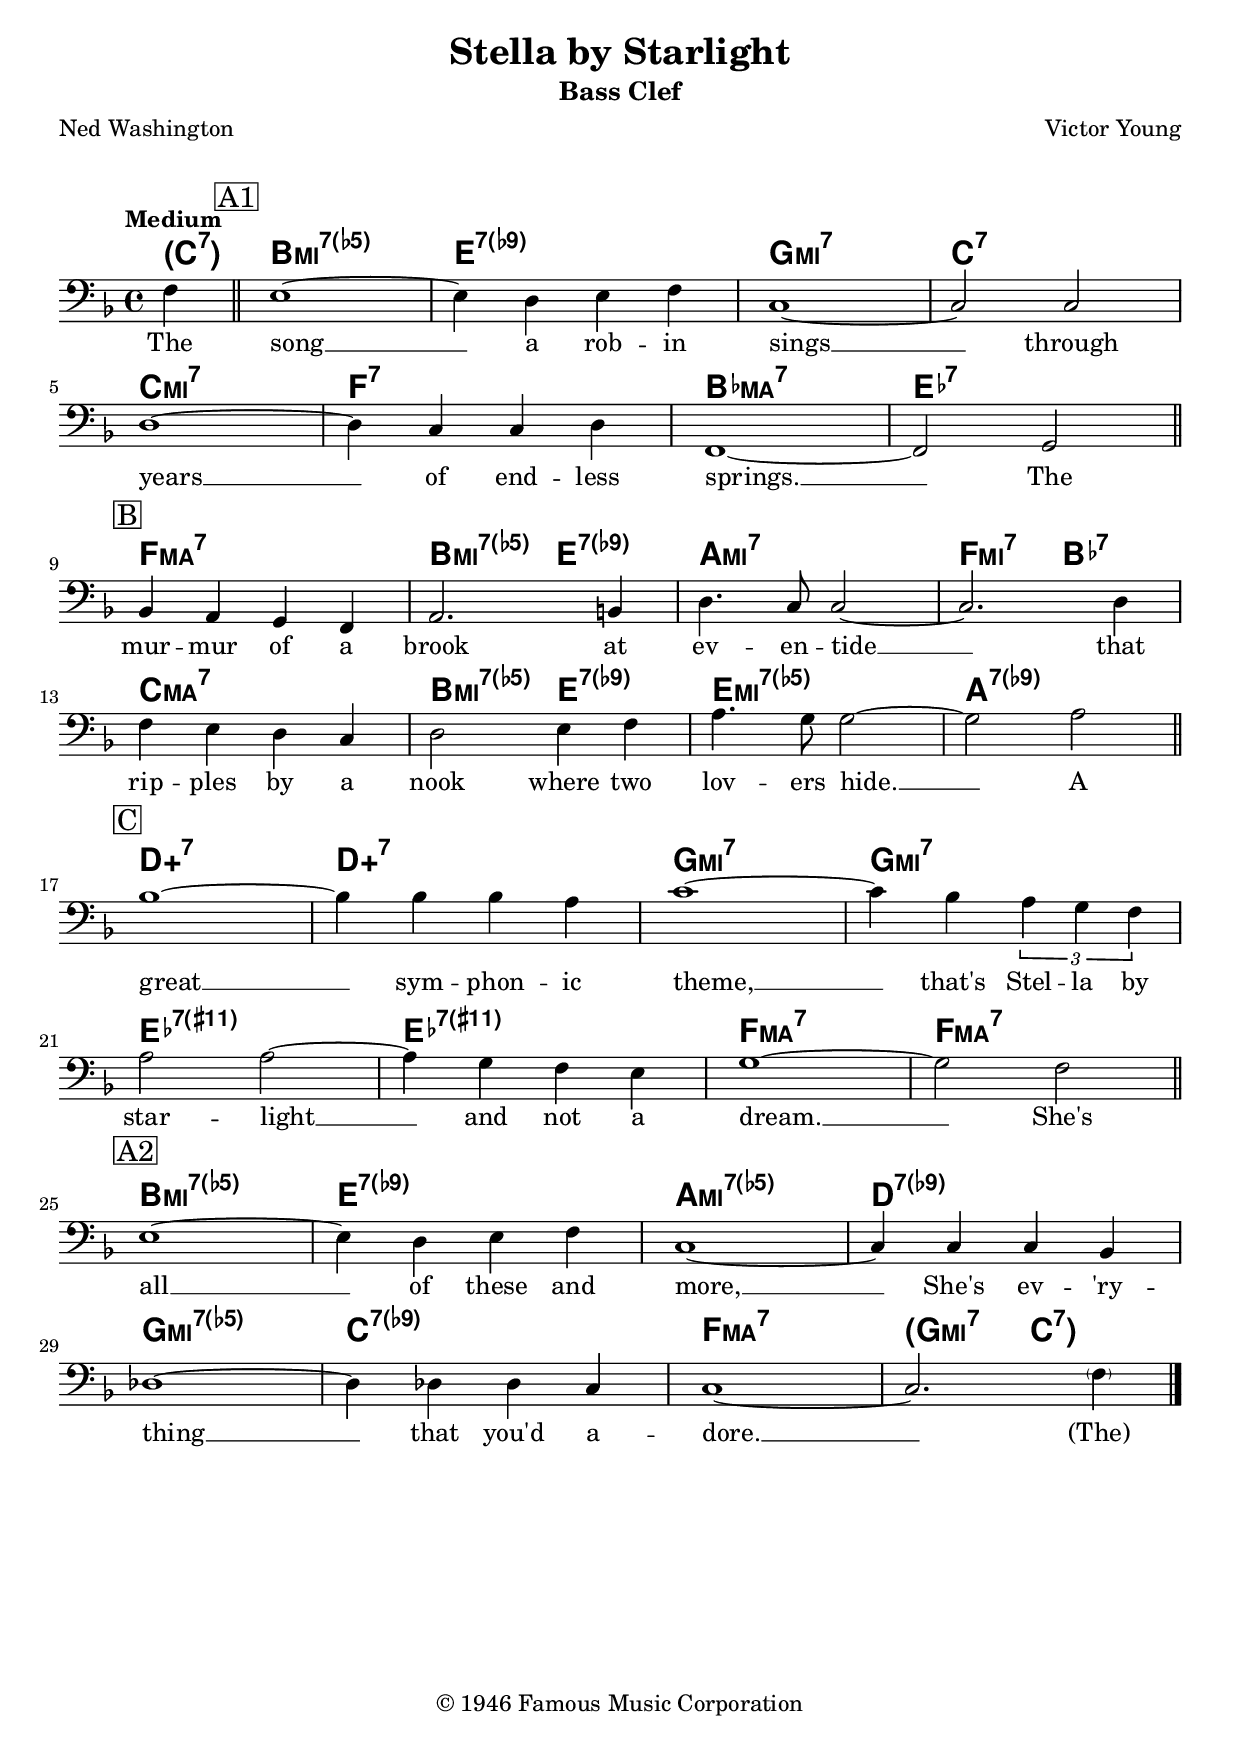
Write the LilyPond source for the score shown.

\version "2.24.0"

\include "english.ly"

instrument = "Bass Clef"
whatKey = f,
whatClef = "bass"

maleSinger = ##f

%% -*- Mode: LilyPond -*-

\include "lead-sheets.ily"

\header {
  title = "Stella by Starlight"
  subtitle = \instrument
  poet = "Ned Washington"
  composer = "Victor Young"
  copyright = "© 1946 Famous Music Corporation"
}

refrainLyrics =
#(if maleSinger
  #{ 
  \lyricmode {
  The song __ a rob -- in sings __ 
  through years __ of end -- less springs. __
  The mur -- mur of a brook at ev -- en -- tide __
  that rip -- ples by a nook where two lov -- ers hide. __
  A great __ sym -- phon -- ic theme, __
  that's Stel -- la by star -- light __ and not a dream. __
  My heart __ and I a -- gree __ 
  she's ev -- 'ry -- thing on earth to me. __
  (The)
}
  #} #{
  \lyricmode {
  The song __ a rob -- in sings __ 
  through years __ of end -- less springs. __
  The mur -- mur of a brook at ev -- en -- tide __
  that rip -- ples by a nook where two lov -- ers hide. __
  A great __ sym -- phon -- ic theme, __
  that's Stel -- la by star -- light __ and not a dream. __
  She's all __ of these and more, __
  She's ev -- 'ry -- thing __ that you'd a -- dore. __
  (The)
}
  #}
  )
refrainChords = \chordmode {
  \chordInsideParens{ f4:7 }

  e1:m7.5- a1:7.9- c1:m7 f1:7
  f1:m7 bf1:7 ef1:maj7 af1:7

  bf1:maj7 e2:m7.5- a2:7.9- d1:m7 bf2:m7 ef2:7
  f1:maj7 e2:m7.5- a2:7.9- a1:m7.5- d1:7.9-

  g1:7.5+ g1:7.5+ c1:m7 c1:m7
  af1:7.11+ af1:7.11+ bf1:maj7 bf1:maj7

  e1:m7.5- a1:7.9- d1:m7.5- g1:7.9-
  c1:m7.5- f1:7.9- bf1:maj7

  \chordOpenParen{ c2:m7 }
  \chordCloseParen{ f2:7 }
}

refrainKey = bf

refrainMelody = \relative f' {
  \time 4/4
  \key \refrainKey \major
  \clef \whatClef
  \tempo "Medium"

  \partial 4 bf4 |
  \bar "||"

  \mark \markup{ \box "A1" }
  
  a1~ | a4 g4 a4 bf4 | f1~ | f2 f2 |
  \break
  g1~ | g4 f4 f4 g4 | bf,1~ | bf2 c2 |
  
  \bar "||"
  \break

  \mark \markup{ \box "B" }
  
  ef4 d4 c4 bf4 | d2. e4 | g4. f8 f2~ | f2. g4 |
  \break
  bf4 a4 g4 f4 | g2 a4 bf4 | d4. c8 c2~ | c2 d2 |
  
  \bar "||"
  \break

  \mark \markup{ \box "C" }
  
  ef1~ | ef4 ef4 ef4 d4 | f1~ | f4 ef4 \tuplet 3/2 { d4 c4 bf4 } |
  \break
  d2 d2~ | d4 c4 bf4 a4 | c1~ | c2 bf2 |
  
  \bar "||"
  \break

  \mark \markup{ \box "A2" }

  a1~ | a4 g4 a4 bf4 | f1~ | f4 f4 f4 ef4 |
  \break
  gf1~ | gf4 gf4 gf4 f4 | f1~ | f2. \parenthesize bf4 |

  \bar "|."
}

\include "paper.ily"

\markup {
  % Leave a gap after the header
  \vspace #1
}

\include "refrain.ily"

